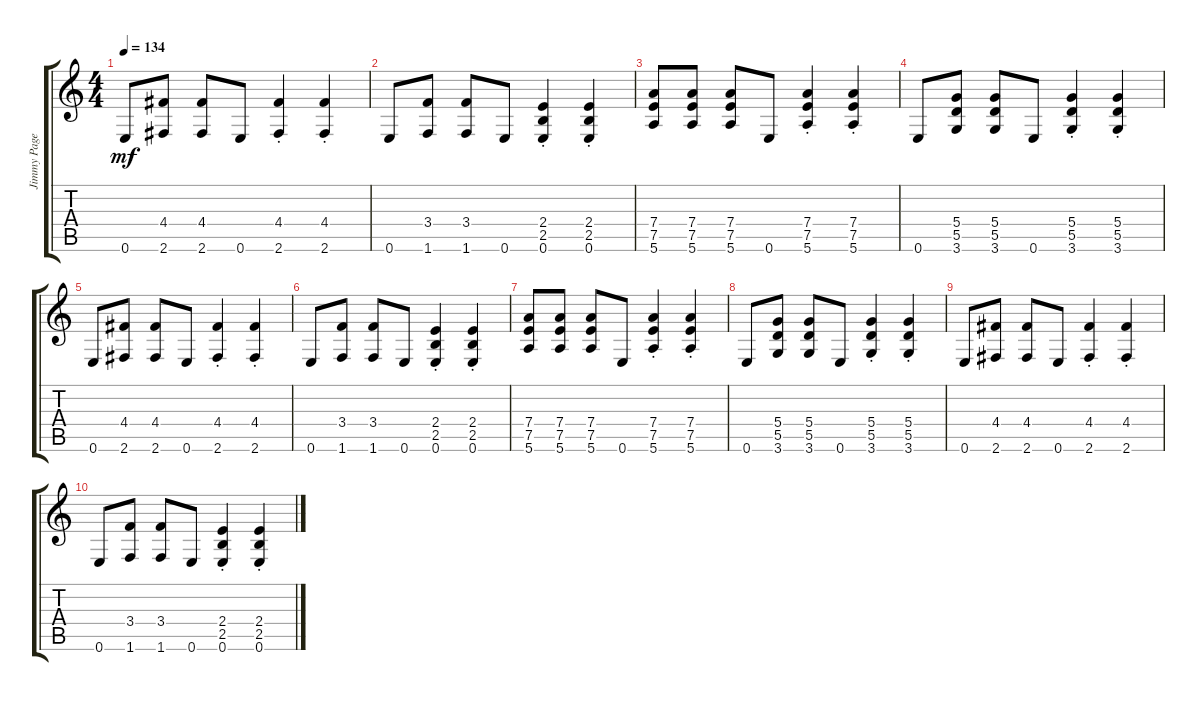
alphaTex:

\track ("Jimmy Page - Guitar" "Jimmy Page") {instrument overdrivenguitar}
\staff {score tabs}
\tuning (E4 B3 G3 D3 A2 E2) {hide}
\ts (4 4)
\tempo 134
\clef g2
\ks c
0.6.8{dy mf} (4.4 2.6).8 (4.4 2.6).8 0.6.8 (4.4{st} 2.6{st}).4 (4.4{st} 2.6{st}).4 |
0.6.8 (3.4 1.6).8 (3.4 1.6).8 0.6.8 (2.4{st} 2.5{st} 0.6{st}).4 (2.4{st} 2.5{st} 0.6{st}).4 |
(7.4 7.5 5.6).8 (7.4 7.5 5.6).8 (7.4 7.5 5.6).8 0.6.8 (7.4{st} 7.5{st} 5.6{st}).4 (7.4{st} 7.5{st} 5.6{st}).4 |
0.6.8 (5.4 5.5 3.6).8 (5.4 5.5 3.6).8 0.6.8 (5.4{st} 5.5{st} 3.6{st}).4 (5.4{st} 5.5{st} 3.6{st}).4 |
0.6.8 (4.4 2.6).8 (4.4 2.6).8 0.6.8 (4.4{st} 2.6{st}).4 (4.4{st} 2.6{st}).4 |
0.6.8 (3.4 1.6).8 (3.4 1.6).8 0.6.8 (2.4{st} 2.5{st} 0.6{st}).4 (2.4{st} 2.5{st} 0.6{st}).4 |
(7.4 7.5 5.6).8 (7.4 7.5 5.6).8 (7.4 7.5 5.6).8 0.6.8 (7.4{st} 7.5{st} 5.6{st}).4 (7.4{st} 7.5{st} 5.6{st}).4 |
0.6.8 (5.4 5.5 3.6).8 (5.4 5.5 3.6).8 0.6.8 (5.4{st} 5.5{st} 3.6{st}).4 (5.4{st} 5.5{st} 3.6{st}).4 |
0.6.8 (4.4 2.6).8 (4.4 2.6).8 0.6.8 (4.4{st} 2.6{st}).4 (4.4{st} 2.6{st}).4 |
0.6.8 (3.4 1.6).8 (3.4 1.6).8 0.6.8 (2.4{st} 2.5{st} 0.6{st}).4 (2.4{st} 2.5{st} 0.6{st}).4
